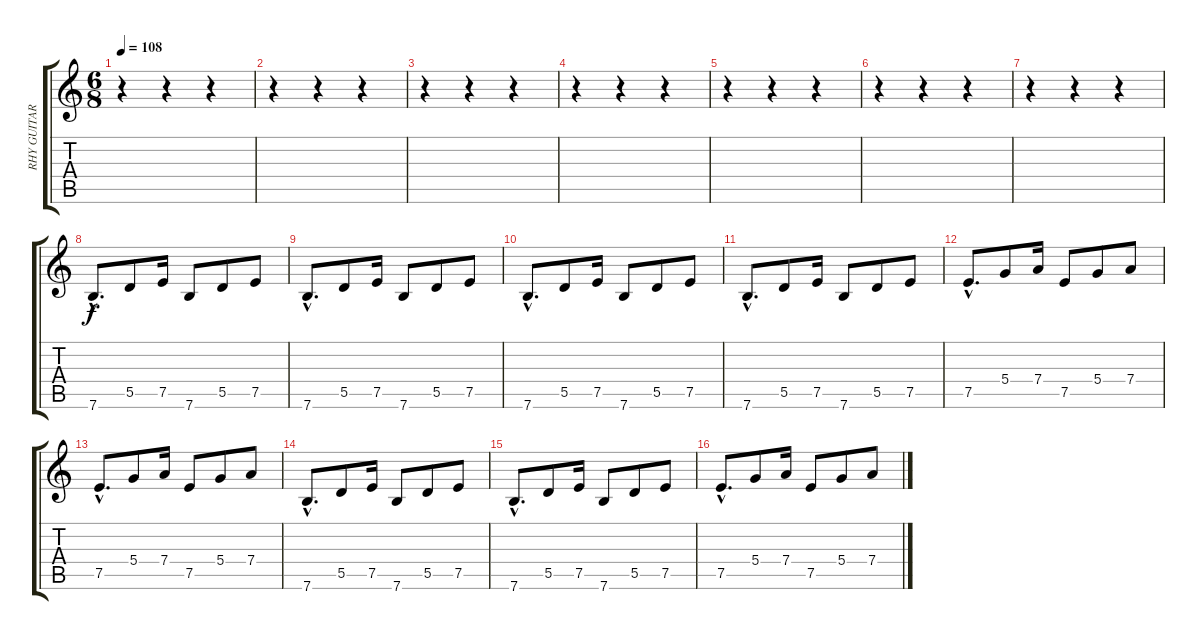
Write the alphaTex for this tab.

\track ("RHY GUITAR" "RHY GUITAR") {instrument distortionguitar}
\staff {score tabs}
\tuning (E4 B3 G3 D3 A2 E2) {hide}
\ts (6 8)
\tempo 108
\clef g2
\ks c
r.4{dy f} r.4 r.4 |
r.4 r.4 r.4 |
r.4 r.4 r.4 |
r.4 r.4 r.4 |
r.4 r.4 r.4 |
r.4 r.4 r.4 |
r.4 r.4 r.4 |
7.6{hac}.8{d} 5.5.8 7.5.16 7.6.8 5.5.8 7.5.8 |
7.6{hac}.8{d} 5.5.8 7.5.16 7.6.8 5.5.8 7.5.8 |
7.6{hac}.8{d} 5.5.8 7.5.16 7.6.8 5.5.8 7.5.8 |
7.6{hac}.8{d} 5.5.8 7.5.16 7.6.8 5.5.8 7.5.8 |
7.5{hac}.8{d} 5.4.8 7.4.16 7.5.8 5.4.8 7.4.8 |
7.5{hac}.8{d} 5.4.8 7.4.16 7.5.8 5.4.8 7.4.8 |
7.6{hac}.8{d} 5.5.8 7.5.16 7.6.8 5.5.8 7.5.8 |
7.6{hac}.8{d} 5.5.8 7.5.16 7.6.8 5.5.8 7.5.8 |
7.5{hac}.8{d} 5.4.8 7.4.16 7.5.8 5.4.8 7.4.8
